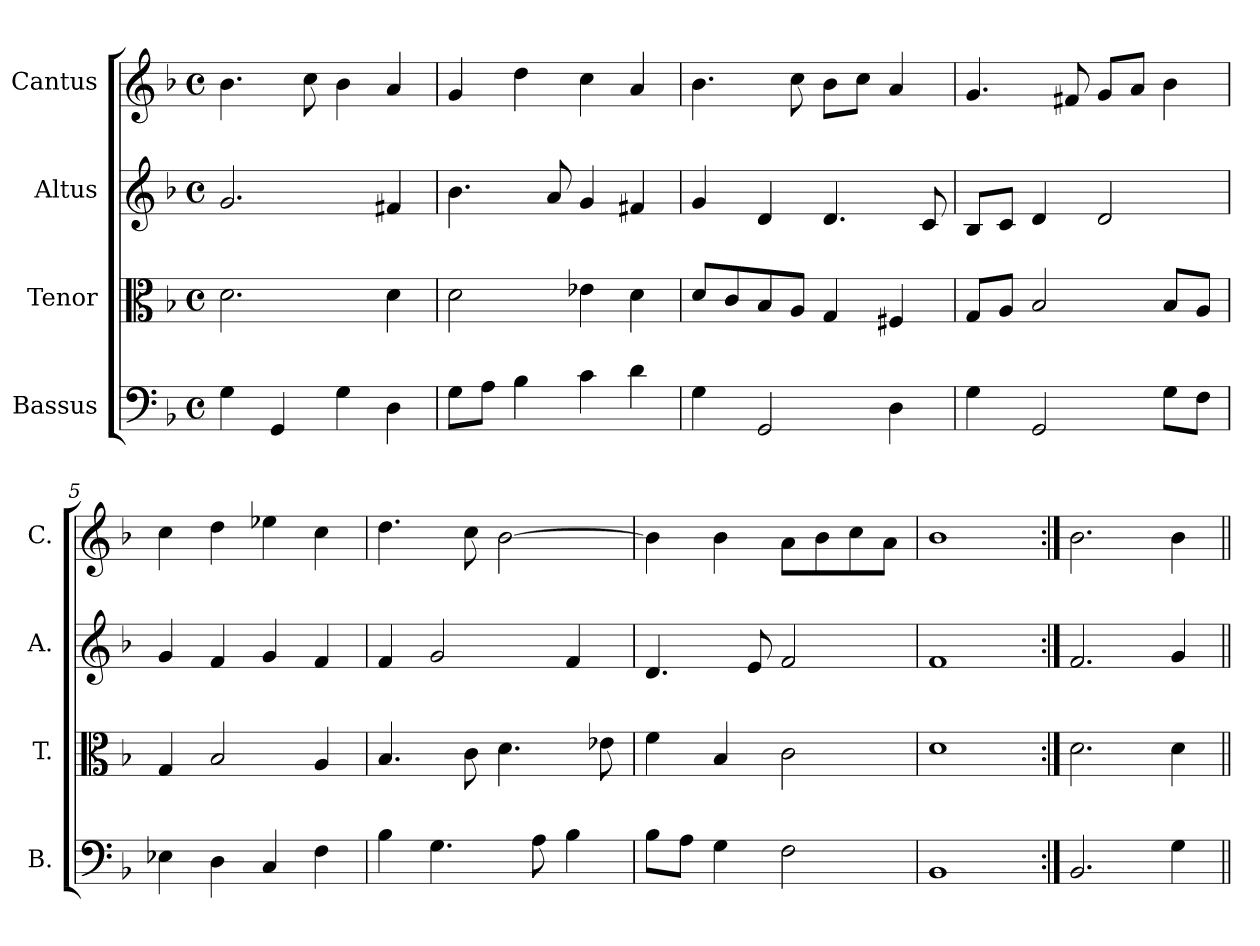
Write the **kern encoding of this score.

**kern	**kern	**kern	**kern
*part4	*part3	*part2	*part1
*staff4	*staff3	*staff2	*staff1
*I"Bassus	*I"Tenor	*I"Altus	*I"Cantus
*I'B.	*I'T.	*I'A.	*I'C.
*clefF4	*clefC3	*clefG2	*clefG2
*k[b-]	*k[b-]	*k[b-]	*k[b-]
*F:	*F:	*F:	*F:
*M4/4	*M4/4	*M4/4	*M4/4
*met(c)	*met(c)	*met(c)	*met(c)
=1	=1	=1	=1
4G\	2.d\	2.g/	4.b-\
4GG/	.	.	.
.	.	.	8cc\
4G\	.	.	4b-\
4D\	4d\	4f#X/	4a/
=2	=2	=2	=2
8G\L	2d\	4.b-\	4g/
8A\J	.	.	.
4B-\	.	.	4dd\
.	.	8a/	.
4c\	4e-X\	4g/	4cc\
4d\	4d\	4f#X/	4a/
=3	=3	=3	=3
4G\	8d/L	4g/	4.b-\
.	8c/	.	.
2GG/	8B-/	4d/	.
.	8A/J	.	8cc\
.	4G/	4.d/	8b-\L
.	.	.	8cc\J
4D\	4F#X/	.	4a/
.	.	8c/	.
=4	=4	=4	=4
4G\	8G/L	8B-/L	4.g/
.	8A/J	8c/J	.
2GG/	2B-/	4d/	.
.	.	.	8f#X/
.	.	2d/	8g/L
.	.	.	8a/J
8G\L	8B-/L	.	4b-\
8F\J	8A/J	.	.
=5	=5	=5	=5
4E-X\	4G/	4g/	4cc\
4D\	2B-/	4f/	4dd\
4C/	.	4g/	4ee-X\
4F\	4A/	4f/	4cc\
=6	=6	=6	=6
4B-\	4.B-/	4f/	4.dd\
4.G\	.	2g/	.
.	8c\	.	8cc\
.	4.d\	.	[2b-\
8A\	.	.	.
4B-\	.	4f/	.
.	8e-X\	.	.
=7	=7	=7	=7
8B-\L	4f\	4.d/	4b-\]
8A\J	.	.	.
4G\	4B-/	.	4b-\
.	.	8e/	.
2F\	2c\	2f/	8a\L
.	.	.	8b-\
.	.	.	8cc\
.	.	.	8a\J
=8	=8	=8	=8
1BB-/	1d\	1f/	1b-\
=9:|!	=9:|!	=9:|!	=9:|!
2.BB-/	2.d\	2.f/	2.b-\
4G\	4d\	4g/	4b-\
=||	=||	=||	=||
*-	*-	*-	*-
